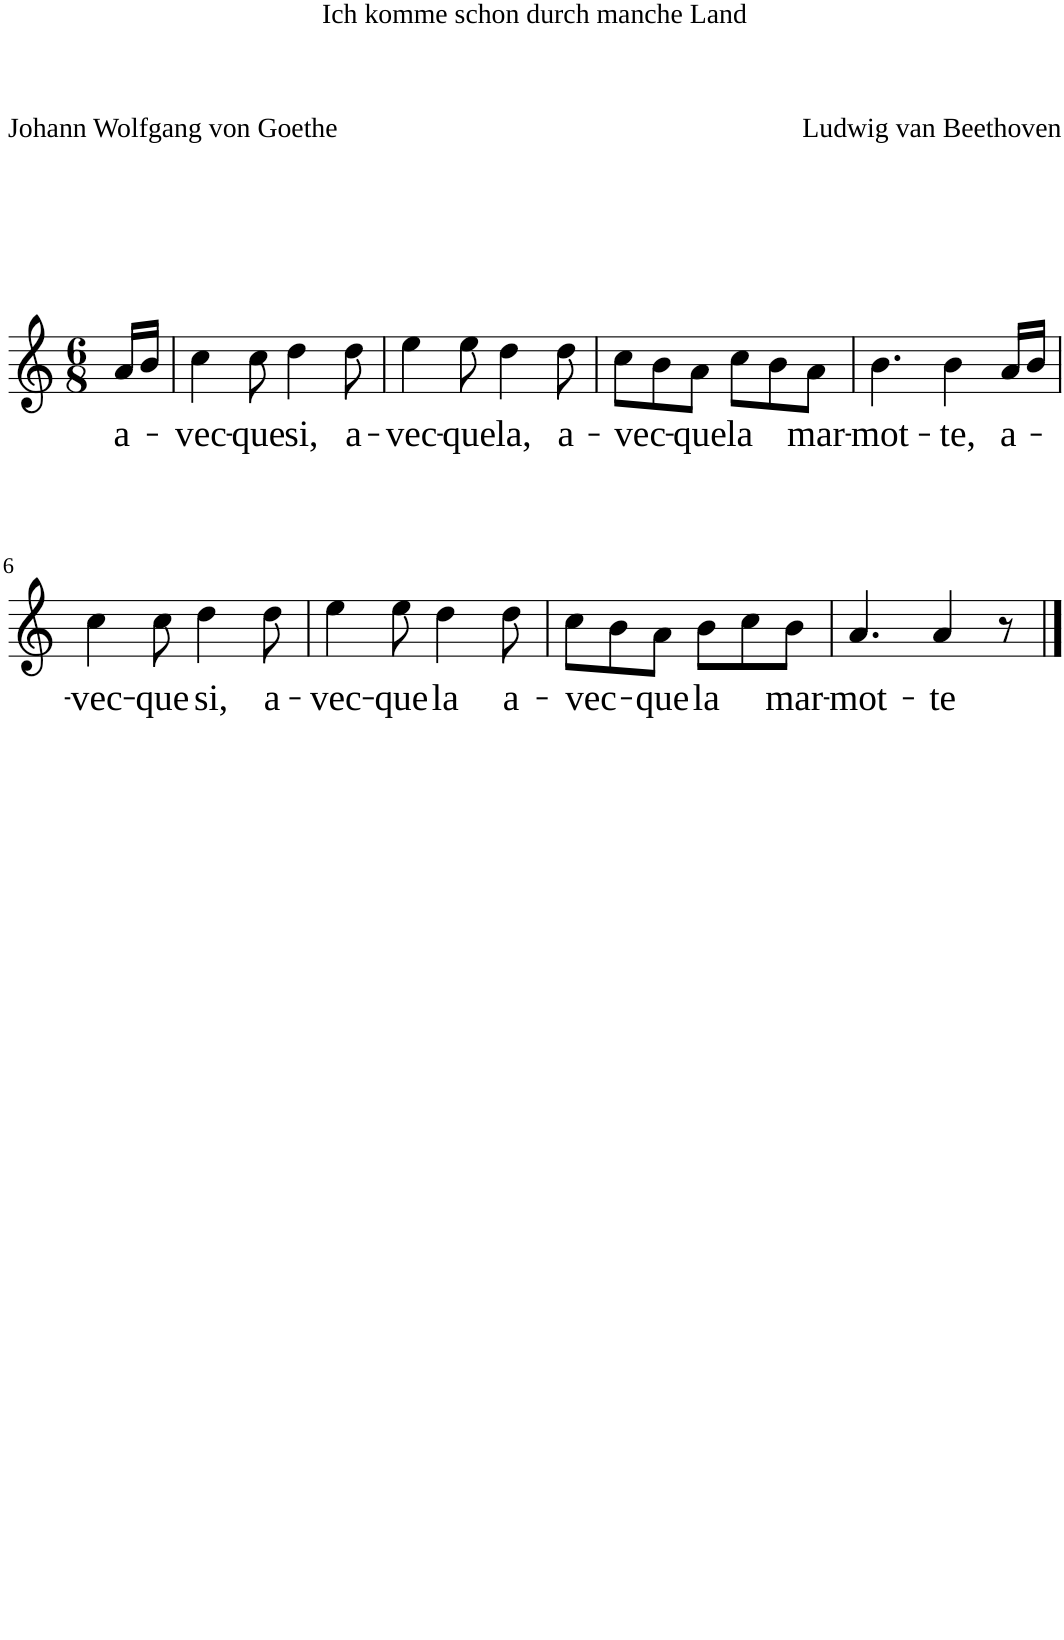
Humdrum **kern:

**kern	**text
*part1	*part1
*staff1	*staff1
*clefG2	*
*k[]	*
*M6/8	*
=1	=1
!	!LO:LY:b
16a/LL	a-
16b/JJ	.
=2	=2
!	!LO:LY:b
4cc\	-vec-
!	!LO:LY:b
8cc\	-que
!	!LO:LY:b
4dd\	si,
!	!LO:LY:b
8dd\	a-
=3	=3
!	!LO:LY:b
4ee\	-vec-
!	!LO:LY:b
8ee\	-que
!	!LO:LY:b
4dd\	la,
!	!LO:LY:b
8dd\	a-
=4	=4
!	!LO:LY:b
8cc\L	-vec-
8b\	.
!	!LO:LY:b
8a\J	-que
!	!LO:LY:b
8cc\L	la
8b\	.
!	!LO:LY:b
8a\J	mar-
=5	=5
!	!LO:LY:b
4.b\	-mot-
!	!LO:LY:b
4b\	-te,
!	!LO:LY:b
16a/LL	a-
16b/JJ	.
!!LO:LB:g=z
=6	=6
!	!LO:LY:b
4cc\	-vec-
!	!LO:LY:b
8cc\	-que
!	!LO:LY:b
4dd\	si,
!	!LO:LY:b
8dd\	a-
=7	=7
!	!LO:LY:b
4ee\	-vec-
!	!LO:LY:b
8ee\	-que
!	!LO:LY:b
4dd\	la
!	!LO:LY:b
8dd\	a-
=8	=8
!	!LO:LY:b
8cc\L	-vec-
8b\	.
!	!LO:LY:b
8a\J	-que
!	!LO:LY:b
8b\L	la
8cc\	.
!	!LO:LY:b
8b\J	mar-
=9	=9
!	!LO:LY:b
4.a/	-mot-
!	!LO:LY:b
4a/	-te
8r	.
==	==
*-	*-
